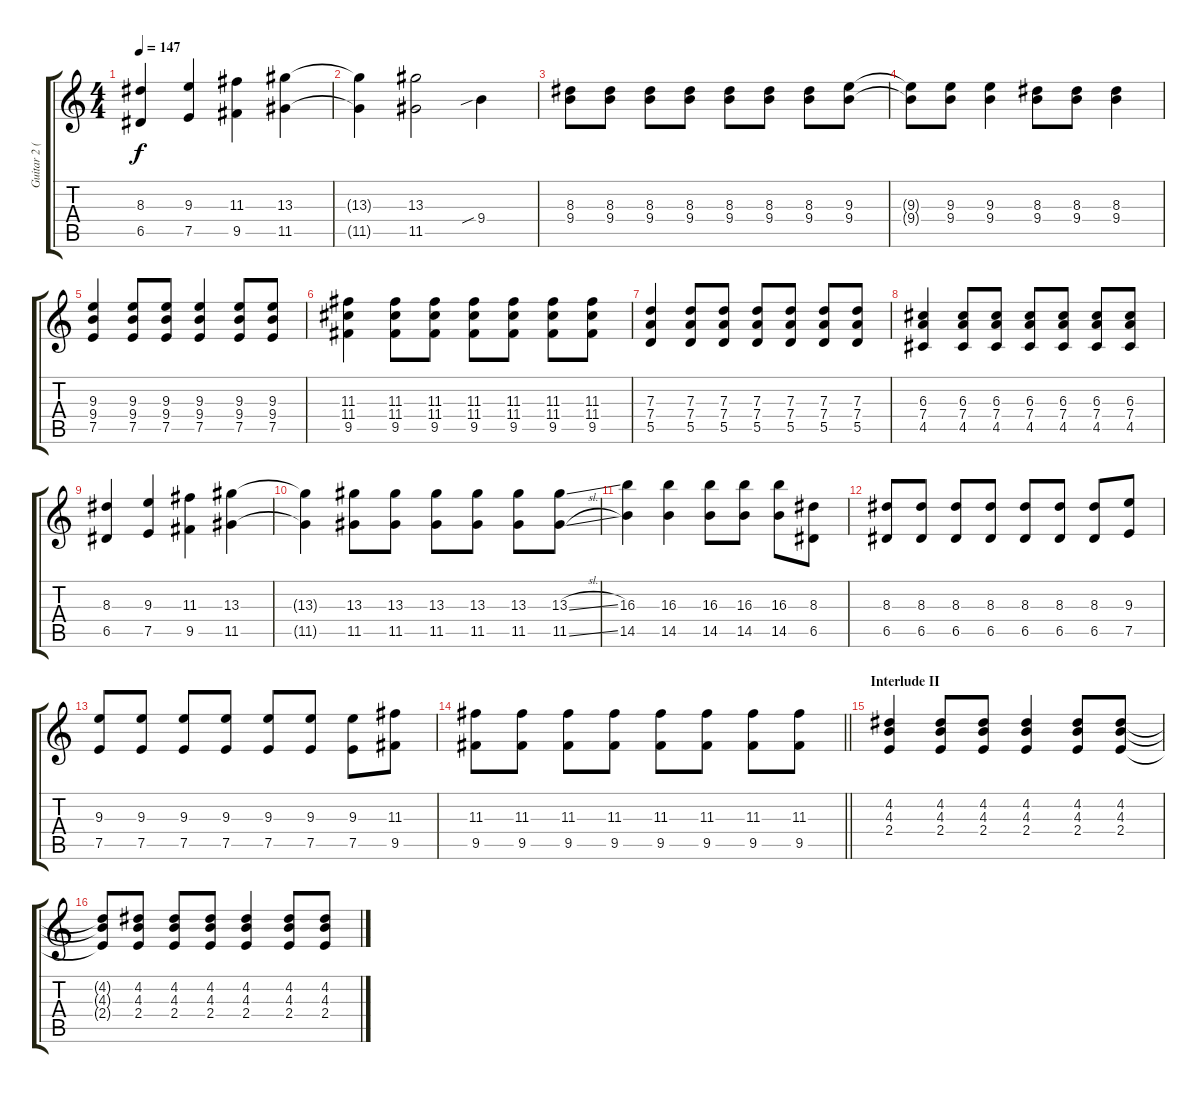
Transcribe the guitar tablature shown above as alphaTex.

\track ("Guitar 2 (Gotou)" "Guitar 2 (") {instrument acousticguitarsteel}
\staff {score tabs}
\tuning (E4 B3 G3 D3 A2 E2) {hide}
\ts (4 4)
\tempo 147
\clef g2
\ks c
(8.3 6.5).4{dy f volume 16} (9.3 7.5).4 (11.3 9.5).4 (13.3 11.5).4 |
(13.3{t} 11.5{t}).4 (13.3 11.5).2 9.4{sib}.4 |
(8.3 9.4).8{volume 11} (8.3 9.4).8 (8.3 9.4).8 (8.3 9.4).8 (8.3 9.4).8 (8.3 9.4).8 (8.3 9.4).8 (9.3 9.4).8 |
(9.3{t} 9.4{t}).8 (9.3 9.4).8 (9.3 9.4).4 (8.3 9.4).8 (8.3 9.4).8 (8.3 9.4).4 |
(9.3 9.4 7.5).4 (9.3 9.4 7.5).8 (9.3 9.4 7.5).8 (9.3 9.4 7.5).4 (9.3 9.4 7.5).8 (9.3 9.4 7.5).8 |
(11.3 11.4 9.5).4 (11.3 11.4 9.5).8 (11.3 11.4 9.5).8 (11.3 11.4 9.5).8 (11.3 11.4 9.5).8 (11.3 11.4 9.5).8 (11.3 11.4 9.5).8 |
(7.3 7.4 5.5).4 (7.3 7.4 5.5).8 (7.3 7.4 5.5).8 (7.3 7.4 5.5).8 (7.3 7.4 5.5).8 (7.3 7.4 5.5).8 (7.3 7.4 5.5).8 |
(6.3 7.4 4.5).4 (6.3 7.4 4.5).8 (6.3 7.4 4.5).8 (6.3 7.4 4.5).8 (6.3 7.4 4.5).8 (6.3 7.4 4.5).8 (6.3 7.4 4.5).8 |
(8.3 6.5).4{volume 16} (9.3 7.5).4 (11.3 9.5).4 (13.3 11.5).4 |
(13.3{t} 11.5{t}).4 (13.3 11.5).8 (13.3 11.5).8 (13.3 11.5).8 (13.3 11.5).8 (13.3 11.5).8 (13.3{sl} 11.5{sl}).8 |
(16.3 14.5).4{volume 13} (16.3 14.5).4 (16.3 14.5).8 (16.3 14.5).8 (16.3 14.5).8 (8.3 6.5).8 |
(8.3 6.5).8 (8.3 6.5).8 (8.3 6.5).8 (8.3 6.5).8 (8.3 6.5).8 (8.3 6.5).8 (8.3 6.5).8 (9.3 7.5).8 |
(9.3 7.5).8 (9.3 7.5).8 (9.3 7.5).8 (9.3 7.5).8 (9.3 7.5).8 (9.3 7.5).8 (9.3 7.5).8 (11.3 9.5).8 |
\barLineRight lightlight
(11.3 9.5).8 (11.3 9.5).8 (11.3 9.5).8 (11.3 9.5).8 (11.3 9.5).8 (11.3 9.5).8 (11.3 9.5).8 (11.3 9.5).8 |
\section ("" "Interlude II")
(4.2 4.3 2.4).4{volume 10 instrument acousticguitarsteel} (4.2 4.3 2.4).8 (4.2 4.3 2.4).8 (4.2 4.3 2.4).4 (4.2 4.3 2.4).8 (4.2 4.3 2.4).8 |
(4.2{t} 4.3{t} 2.4{t}).8 (4.2 4.3 2.4).8 (4.2 4.3 2.4).8 (4.2 4.3 2.4).8 (4.2 4.3 2.4).4 (4.2 4.3 2.4).8 (4.2 4.3 2.4).8
